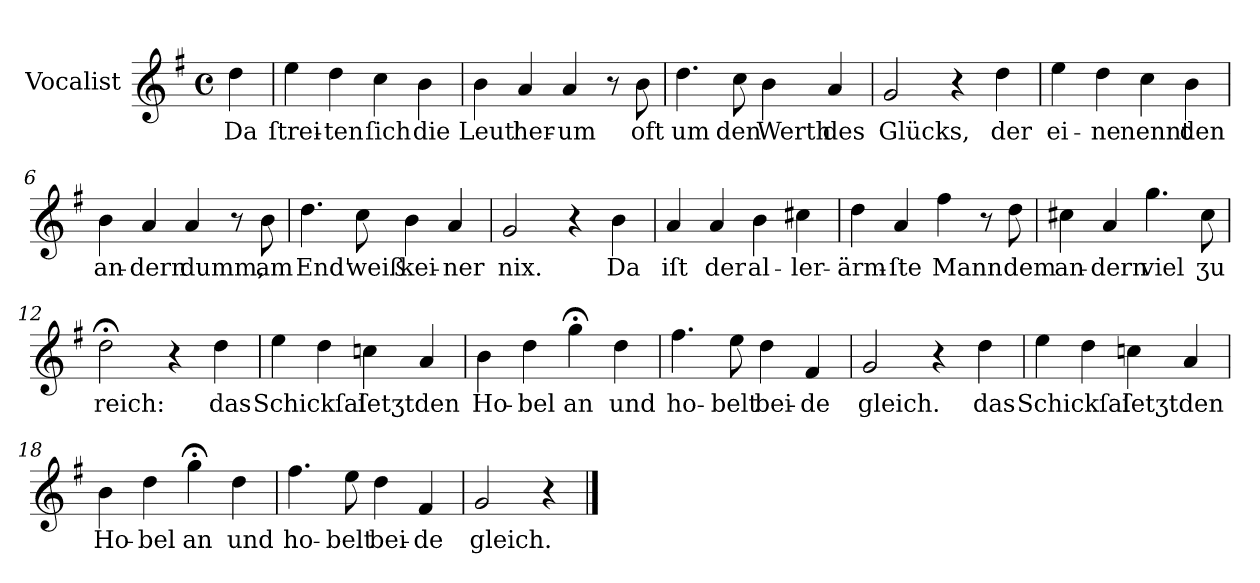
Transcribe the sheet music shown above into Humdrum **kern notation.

**kern	**text
*part1	*part1
*staff1	*staff1
*I"Vocalist	*
*clefG2	*
*k[f#]	*
*G:	*
*M4/4	*
*met(c)	*
=	=
4dd	Da
=1	=1
4ee	ſtrei-
4dd	-ten
4cc	ſich
4b	die
=2	=2
4b	Leut'
4a	her-
4a	-um
8r	.
8b	oft
=3	=3
4.dd	um
8cc	den
4b	Werth
4a	des
=4	=4
2g	Glücks,
4r	.
4dd	der
=5	=5
4ee	ei-
4dd	-ne
4cc	nennt
4b	den
=6	=6
4b	an-
4a	-dern
4a	dumm,
8r	.
8b	am
=7	=7
4.dd	End'
8cc	weiß
4b	kei-
4a	-ner
=8	=8
2g	nix.
4r	.
4b	Da
=9	=9
4a	iſt
4a	der
4b	al-
4cc#X	-ler-
=10	=10
4dd	-ärm-
4a	-ſte
4ff#	Mann
8r	.
8dd	dem
=11	=11
4cc#X	an-
4a	-dern
4.gg	viel
8cc#	ʒu
=12	=12
2dd;<	reich:
4r	.
4dd	das
=13	=13
4ee	Schickſal
4dd	.
4ccn	ſetʒt
4a	den
=14	=14
4b	Ho-
4dd	-bel
4gg;<	an
4dd	und
=15	=15
4.ff#	ho-
8ee	-belt
4dd	bei-
4f#	-de
=16	=16
2g	gleich.
4r	.
4dd	das
=17	=17
4ee	Schickſal
4dd	.
4ccn	ſetʒt
4a	den
=18	=18
4b	Ho-
4dd	-bel
4gg;<	an
4dd	und
=19	=19
4.ff#	ho-
8ee	-belt
4dd	bei-
4f#	-de
=20	=20
2g	gleich.
4r	.
==	==
*-	*-
